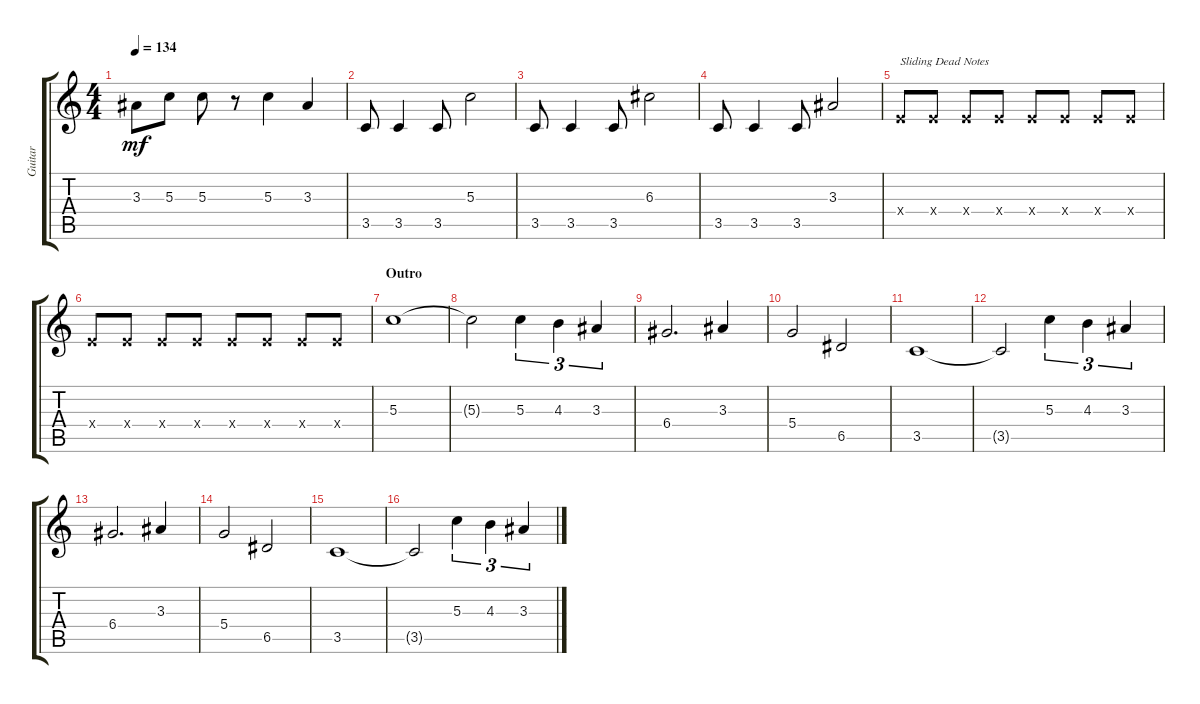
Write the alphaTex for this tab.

\track ("Guitar" "Guitar") {instrument electricguitarclean}
\staff {score tabs}
\tuning (E4 B3 G3 D3 A2 E2) {hide}
\ts (4 4)
\tempo 134
\clef g2
\ks c
3.3.8{dy mf} 5.3.8 5.3.8 r.8 5.3.4 3.3.4 |
3.5.8 3.5.4 3.5.8 5.3.2 |
3.5.8 3.5.4 3.5.8 6.3.2 |
3.5.8 3.5.4 3.5.8 3.3.2 |
2.4{x}.8{txt "Sliding Dead Notes"} 2.4{x}.8 2.4{x}.8 2.4{x}.8 2.4{x}.8 2.4{x}.8 2.4{x}.8 2.4{x}.8 |
2.4{x}.8 2.4{x}.8 2.4{x}.8 2.4{x}.8 2.4{x}.8 2.4{x}.8 2.4{x}.8 2.4{x}.8 |
\section ("" "Outro")
5.3.1 |
5.3{t}.2 5.3.4{tu (3 2)} 4.3.4{tu (3 2)} 3.3.4{tu (3 2)} |
6.4.2{d} 3.3.4 |
5.4.2 6.5.2 |
3.5.1 |
3.5{t}.2 5.3.4{tu (3 2)} 4.3.4{tu (3 2)} 3.3.4{tu (3 2)} |
6.4.2{d} 3.3.4 |
5.4.2 6.5.2 |
3.5.1 |
3.5{t}.2 5.3.4{tu (3 2)} 4.3.4{tu (3 2)} 3.3.4{tu (3 2)}
